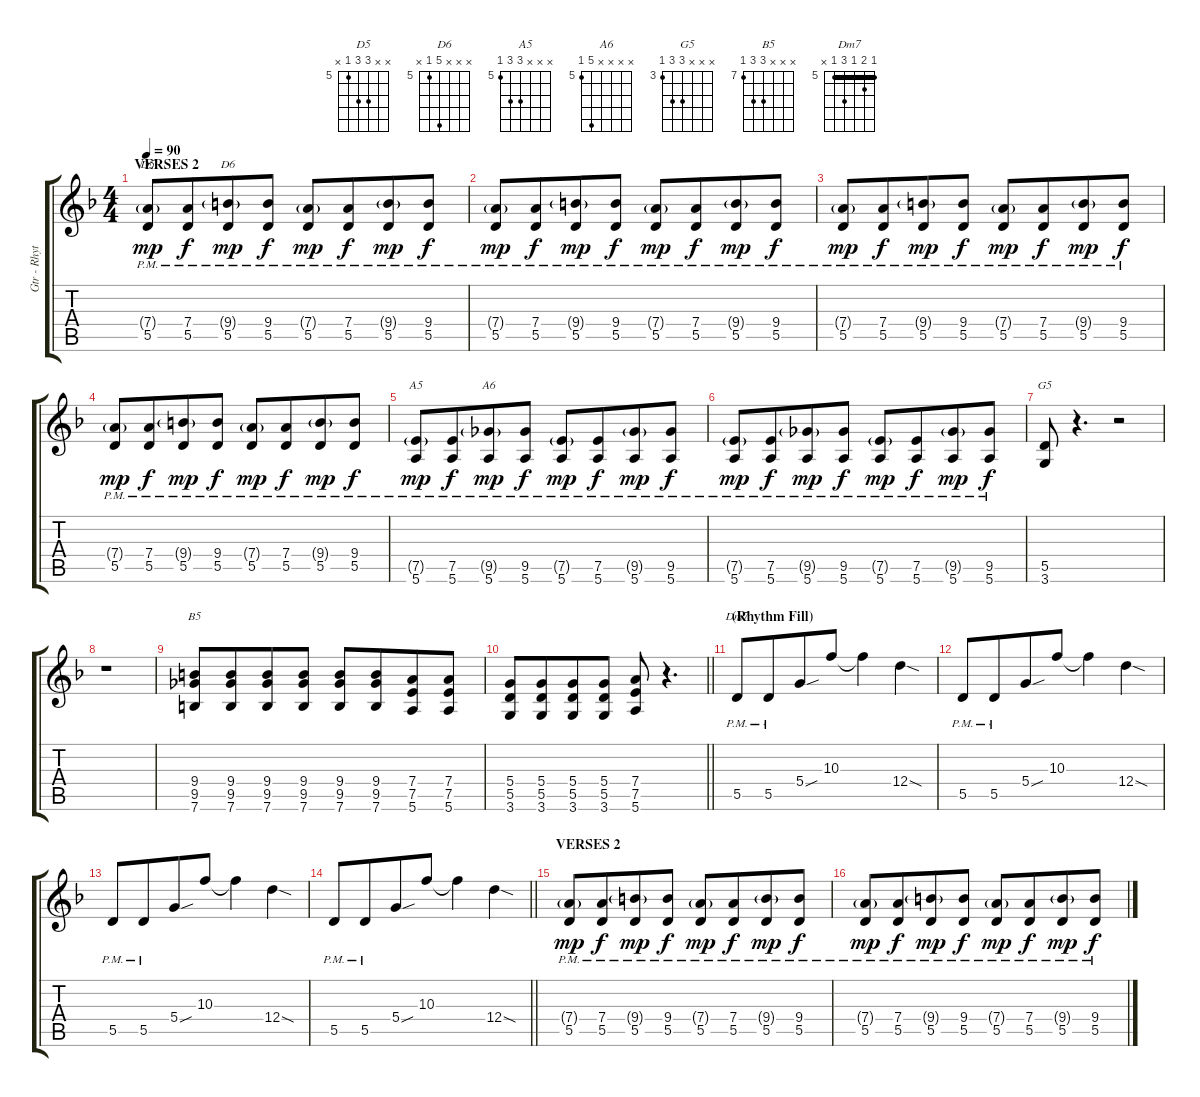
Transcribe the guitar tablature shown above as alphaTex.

\track ("Gtr - Rhythm" "Gtr - Rhyt") {instrument overdrivenguitar}
\staff {score tabs}
\tuning (E4 B3 G3 D3 A2 E2) {hide}
\chord ("D5" x x 7 7 5 x) {firstfret 5}
\chord ("D6" x x x 9 5 x) {firstfret 5}
\chord ("A5" x x x 7 7 5) {firstfret 5}
\chord ("A6" x x x x 9 5) {firstfret 5}
\chord ("G5" x x x 5 5 3) {firstfret 3}
\chord ("B5" x x x 9 9 7) {firstfret 7}
\chord ("Dm7" 5 6 5 7 5 x) {firstfret 5 barre 5}
\ts (4 4)
\section ("" "VERSES 2")
\tempo 90
\clef g2
\ks dminor
(7.4{g} 5.5{pm}).8{ch "D5" dy mp} (7.4{pm} 5.5{pm}).8{dy f beam merge} (9.4{g} 5.5{pm}).8{ch "D6" dy mp} (9.4{pm} 5.5{pm}).8{dy f} (7.4{g} 5.5{pm}).8{dy mp} (7.4{pm} 5.5{pm}).8{dy f beam merge} (9.4{g} 5.5{pm}).8{dy mp} (9.4{pm} 5.5{pm}).8{dy f} |
(7.4{g} 5.5{pm}).8{dy mp} (7.4{pm} 5.5{pm}).8{dy f beam merge} (9.4{g} 5.5{pm}).8{dy mp} (9.4{pm} 5.5{pm}).8{dy f} (7.4{g} 5.5{pm}).8{dy mp} (7.4{pm} 5.5{pm}).8{dy f beam merge} (9.4{g} 5.5{pm}).8{dy mp} (9.4{pm} 5.5{pm}).8{dy f} |
(7.4{g} 5.5{pm}).8{dy mp} (7.4{pm} 5.5{pm}).8{dy f beam merge} (9.4{g} 5.5{pm}).8{dy mp} (9.4{pm} 5.5{pm}).8{dy f} (7.4{g} 5.5{pm}).8{dy mp} (7.4{pm} 5.5{pm}).8{dy f beam merge} (9.4{g} 5.5{pm}).8{dy mp} (9.4{pm} 5.5{pm}).8{dy f} |
(7.4{g} 5.5{pm}).8{dy mp} (7.4{pm} 5.5{pm}).8{dy f beam merge} (9.4{g} 5.5{pm}).8{dy mp} (9.4{pm} 5.5{pm}).8{dy f} (7.4{g} 5.5{pm}).8{dy mp} (7.4{pm} 5.5{pm}).8{dy f beam merge} (9.4{g} 5.5{pm}).8{dy mp} (9.4{pm} 5.5{pm}).8{dy f} |
(7.5{g} 5.6{pm}).8{ch "A5" dy mp} (7.5{pm} 5.6{pm}).8{dy f beam merge} (9.5{g} 5.6{pm}).8{ch "A6" dy mp} (9.5{pm} 5.6{pm}).8{dy f} (7.5{g} 5.6{pm}).8{dy mp} (7.5{pm} 5.6{pm}).8{dy f beam merge} (9.5{g} 5.6{pm}).8{dy mp} (9.5{pm} 5.6{pm}).8{dy f} |
(7.5{g} 5.6{pm}).8{dy mp} (7.5{pm} 5.6{pm}).8{dy f beam merge} (9.5{g} 5.6{pm}).8{dy mp} (9.5{pm} 5.6{pm}).8{dy f} (7.5{g} 5.6{pm}).8{dy mp} (7.5{pm} 5.6{pm}).8{dy f beam merge} (9.5{g} 5.6{pm}).8{dy mp} (9.5{pm} 5.6{pm}).8{dy f} |
(5.5 3.6).8{ch "G5"} r.4{d} r.2 |
r.1 |
(9.4 9.5 7.6).8{ch "B5"} (9.4 9.5 7.6).8{beam merge} (9.4 9.5 7.6).8 (9.4 9.5 7.6).8 (9.4 9.5 7.6).8 (9.4 9.5 7.6).8{beam merge} (7.4 7.5 5.6).8 (7.4 7.5 5.6).8 |
\barLineRight lightlight
(5.4 5.5 3.6).8 (5.4 5.5 3.6).8{beam merge} (5.4 5.5 3.6).8 (5.4 5.5 3.6).8{beam split} (7.4 7.5 5.6).8 r.4{d} |
\section ("" "(Rhythm Fill)")
5.5{pm}.8{ch "Dm7"} 5.5{pm}.8{beam merge} 5.4{sou}.8 10.3.8 10.3{t}.4 12.4{sod}.4 |
5.5{pm}.8 5.5{pm}.8{beam merge} 5.4{sou}.8 10.3.8 10.3{t}.4 12.4{sod}.4 |
5.5{pm}.8 5.5{pm}.8{beam merge} 5.4{sou}.8 10.3.8 10.3{t}.4 12.4{sod}.4 |
\barLineRight lightlight
5.5{pm}.8 5.5{pm}.8{beam merge} 5.4{sou}.8 10.3.8 10.3{t}.4 12.4{sod}.4 |
\section ("" "VERSES 2")
(7.4{g} 5.5{pm}).8{dy mp} (7.4{pm} 5.5{pm}).8{dy f beam merge} (9.4{g} 5.5{pm}).8{dy mp} (9.4{pm} 5.5{pm}).8{dy f} (7.4{g} 5.5{pm}).8{dy mp} (7.4{pm} 5.5{pm}).8{dy f beam merge} (9.4{g} 5.5{pm}).8{dy mp} (9.4{pm} 5.5{pm}).8{dy f} |
(7.4{g} 5.5{pm}).8{dy mp} (7.4{pm} 5.5{pm}).8{dy f beam merge} (9.4{g} 5.5{pm}).8{dy mp} (9.4{pm} 5.5{pm}).8{dy f} (7.4{g} 5.5{pm}).8{dy mp} (7.4{pm} 5.5{pm}).8{dy f beam merge} (9.4{g} 5.5{pm}).8{dy mp} (9.4{pm} 5.5{pm}).8{dy f}
